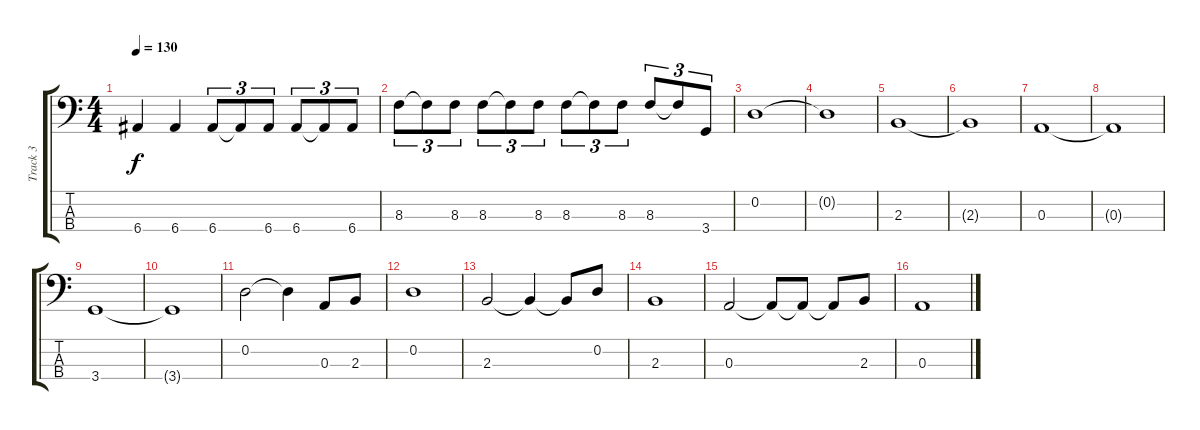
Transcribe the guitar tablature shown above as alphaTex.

\track ("Track 3" "Track 3") {instrument electricbassfinger}
\staff {score tabs}
\tuning (G2 D2 A1 E1) {hide}
\ts (4 4)
\tempo 130
\clef f4
\ks c
6.4.4{dy f} 6.4.4 6.4.8{tu (3 2)} 6.4{t}.8{tu (3 2)} 6.4.8{tu (3 2)} 6.4.8{tu (3 2)} 6.4{t}.8{tu (3 2)} 6.4.8{tu (3 2)} |
8.3.8{tu (3 2)} 8.3{t}.8{tu (3 2)} 8.3.8{tu (3 2)} 8.3.8{tu (3 2)} 8.3{t}.8{tu (3 2)} 8.3.8{tu (3 2)} 8.3.8{tu (3 2)} 8.3{t}.8{tu (3 2)} 8.3.8{tu (3 2)} 8.3.8{tu (3 2)} 8.3{t}.8{tu (3 2)} 3.4.8{tu (3 2)} |
0.2.1 |
0.2{t}.1 |
2.3.1 |
2.3{t}.1 |
0.3.1 |
0.3{t}.1 |
3.4.1 |
3.4{t}.1 |
0.2.2 0.2{t}.4 0.3.8 2.3.8 |
0.2.1 |
2.3.2 2.3{t}.4 2.3{t}.8 0.2.8 |
2.3.1 |
0.3.2 0.3{t}.8 0.3{t}.8 0.3{t}.8 2.3.8 |
0.3.1
